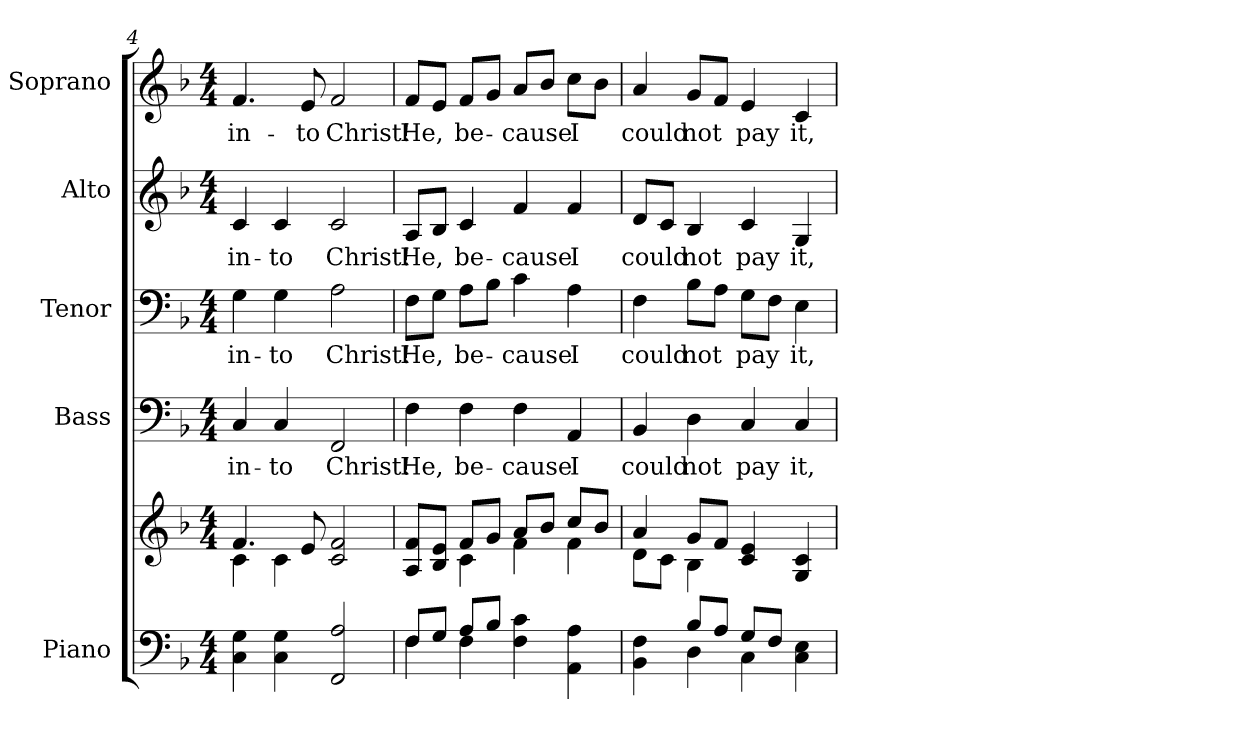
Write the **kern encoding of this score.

**kern	**kern	**kern	**text	**kern	**text	**kern	**text	**kern	**text
*part5	*part5	*part4	*part4	*part3	*part3	*part2	*part2	*part1	*part1
*staff6	*staff5	*staff4	*staff4	*staff3	*staff3	*staff2	*staff2	*staff1	*staff1
*I"Piano	*	*I"Bass	*	*I"Tenor	*	*I"Alto	*	*I"Soprano	*
*I'Pno.	*	*I'B.	*	*I'T.	*	*I'A.	*	*I'S.	*
*clefF4	*clefG2	*clefF4	*	*clefF4	*	*clefG2	*	*clefG2	*
*k[b-]	*k[b-]	*k[b-]	*	*k[b-]	*	*k[b-]	*	*k[b-]	*
*F:	*F:	*F:	*	*F:	*	*F:	*	*F:	*
*M4/4	*M4/4	*M4/4	*	*M4/4	*	*M4/4	*	*M4/4	*
=4	=4	=4	=4	=4	=4	=4	=4	=4	=4
*	*^	*	*	*	*	*	*	*	*
!	!	!	!	!LO:LY:b:color=#000000	!	!	!	!	!	!
!	!	!	!	!	!	!LO:LY:b:color=#000000	!	!	!	!
!	!	!	!	!	!	!	!	!LO:LY:b:color=#000000	!	!
!	!	!	!	!	!	!	!	!	!	!LO:LY:b:color=#000000
4Ci\ 4Gi	4.fi/	4ci\	4Ci/	in-	4Gi\	in-	4ci/	in-	4.fi/	in-
!	!	!	!	!LO:LY:b:color=#000000	!	!	!	!	!	!
!	!	!	!	!	!	!LO:LY:b:color=#000000	!	!	!	!
!	!	!	!	!	!	!	!	!LO:LY:b:color=#000000	!	!
4Ci\ 4Gi	.	4ci\	4Ci/	-to	4Gi\	-to	4ci/	-to	.	.
!	!	!	!	!	!	!	!	!	!	!LO:LY:b:color=#000000
.	8ei/	.	.	.	.	.	.	.	8ei/	-to
!	!	!	!	!LO:LY:b:color=#000000	!	!	!	!	!	!
!	!	!	!	!	!	!LO:LY:b:color=#000000	!	!	!	!
!	!	!	!	!	!	!	!	!LO:LY:b:color=#000000	!	!
!	!	!	!	!	!	!	!	!	!	!LO:LY:b:color=#000000
2FFi/ 2Ai	2ci/ 2fi	2ryy	2FFi/	Christ!	2Ai\	Christ!	2ci/	Christ!	2fi/	Christ!
!!LO:PB:g=z
=5	=5	=5	=5	=5	=5	=5	=5	=5	=5	=5
*^	*	*	*	*	*	*	*	*	*	*
!	!	!	!	!	!LO:LY:b:color=#000000	!	!	!	!	!	!
!	!	!	!	!	!	!	!LO:LY:b:color=#000000	!	!	!	!
!	!	!	!	!	!	!	!	!	!LO:LY:b:color=#000000	!	!
!	!	!	!	!	!	!	!	!	!	!	!LO:LY:b:color=#000000
8Fi/L	4Fi\	8Ai/ 8fiL	4ryy	4Fi\	He,	8Fi\L	He,	8Ai/L	He,	8fi/L	He,
8Gi/J	.	8B-i/ 8eiJ	.	.	.	8Gi\J	.	8B-i/J	.	8ei/J	.
!	!	!	!	!	!LO:LY:b:color=#000000	!	!	!	!	!	!
!	!	!	!	!	!	!	!LO:LY:b:color=#000000	!	!	!	!
!	!	!	!	!	!	!	!	!	!LO:LY:b:color=#000000	!	!
!	!	!	!	!	!	!	!	!	!	!	!LO:LY:b:color=#000000
8Ai/L	4Fi\	8fi/L	4ci\	4Fi\	be-	8Ai\L	be-	4ci/	be-	8fi/L	be-
8B-i/J	.	8gi/J	.	.	.	8B-i\J	.	.	.	8gi/J	.
!	!	!	!	!	!LO:LY:b:color=#000000	!	!	!	!	!	!
!	!	!	!	!	!	!	!LO:LY:b:color=#000000	!	!	!	!
!	!	!	!	!	!	!	!	!	!LO:LY:b:color=#000000	!	!
!	!	!	!	!	!	!	!	!	!	!	!LO:LY:b:color=#000000
4Fi\ 4ci	2ryy	8ai/L	4fi\	4Fi\	-cause	4ci\	-cause	4fi/	-cause	8ai/L	-cause
.	.	8b-i/J	.	.	.	.	.	.	.	8b-i/J	.
!	!	!	!	!	!LO:LY:b:color=#000000	!	!	!	!	!	!
!	!	!	!	!	!	!	!LO:LY:b:color=#000000	!	!	!	!
!	!	!	!	!	!	!	!	!	!LO:LY:b:color=#000000	!	!
!	!	!	!	!	!	!	!	!	!	!	!LO:LY:b:color=#000000
4AAi\ 4Ai	.	8cci/L	4fi\	4AAi/	I	4Ai\	I	4fi/	I	8cci\L	I
.	.	8b-i/J	.	.	.	.	.	.	.	8b-i\J	.
=6	=6	=6	=6	=6	=6	=6	=6	=6	=6	=6	=6
!	!	!	!	!	!LO:LY:b:color=#000000	!	!	!	!	!	!
!	!	!	!	!	!	!	!LO:LY:b:color=#000000	!	!	!	!
!	!	!	!	!	!	!	!	!	!LO:LY:b:color=#000000	!	!
!	!	!	!	!	!	!	!	!	!	!	!LO:LY:b:color=#000000
4BB-i\ 4Fi	4ryy	4ai/	8di\L	4BB-i/	could	4Fi\	could	8di/L	could	4ai/	could
.	.	.	8ci\J	.	.	.	.	8ci/J	.	.	.
!	!	!	!	!	!LO:LY:b:color=#000000	!	!	!	!	!	!
!	!	!	!	!	!	!	!LO:LY:b:color=#000000	!	!	!	!
!	!	!	!	!	!	!	!	!	!LO:LY:b:color=#000000	!	!
!	!	!	!	!	!	!	!	!	!	!	!LO:LY:b:color=#000000
8B-i/L	4Di\	8gi/L	4B-i\	4Di\	not	8B-i\L	not	4B-i/	not	8gi/L	not
8Ai/J	.	8fi/J	.	.	.	8Ai\J	.	.	.	8fi/J	.
!	!	!	!	!	!LO:LY:b:color=#000000	!	!	!	!	!	!
!	!	!	!	!	!	!	!LO:LY:b:color=#000000	!	!	!	!
!	!	!	!	!	!	!	!	!	!LO:LY:b:color=#000000	!	!
!	!	!	!	!	!	!	!	!	!	!	!LO:LY:b:color=#000000
8Gi/L	4Ci\	4ci/ 4ei	2ryy	4Ci/	pay	8Gi\L	pay	4ci/	pay	4ei/	pay
8Fi/J	.	.	.	.	.	8Fi\J	.	.	.	.	.
!	!	!	!	!	!LO:LY:b:color=#000000	!	!	!	!	!	!
!	!	!	!	!	!	!	!LO:LY:b:color=#000000	!	!	!	!
!	!	!	!	!	!	!	!	!	!LO:LY:b:color=#000000	!	!
!	!	!	!	!	!	!	!	!	!	!	!LO:LY:b:color=#000000
4Ci\ 4Ei	4ryy	4Gi/ 4ci	.	4Ci/	it,	4Ei\	it,	4Gi/	it,	4ci/	it,
*v	*v	*	*	*	*	*	*	*	*	*	*
*	*v	*v	*	*	*	*	*	*	*	*
=	=	=	=	=	=	=	=	=	=
*-	*-	*-	*-	*-	*-	*-	*-	*-	*-
